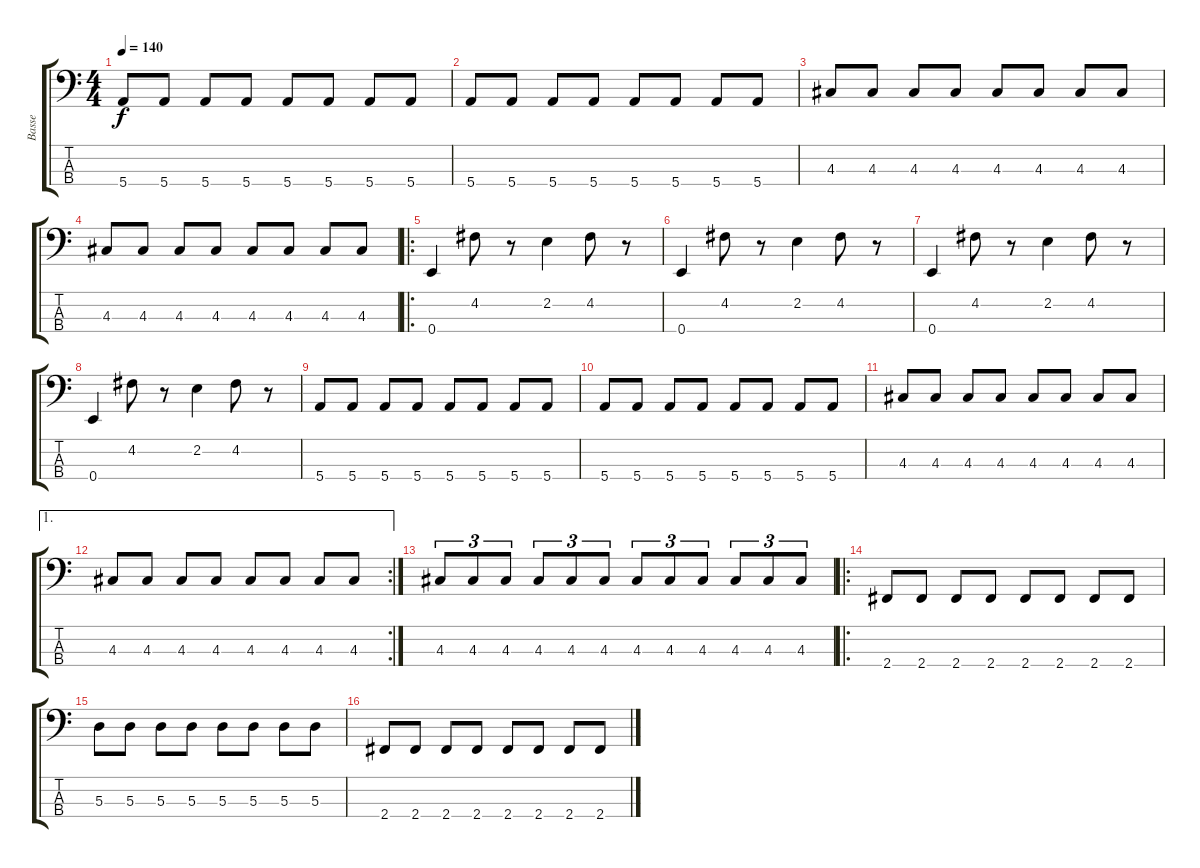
\track ("Basse" "Basse") {instrument electricbassfinger}
\staff {score tabs}
\tuning (G2 D2 A1 E1) {hide}
\ts (4 4)
\tempo 140
\clef f4
\ks c
5.4.8{dy f} 5.4.8 5.4.8 5.4.8 5.4.8 5.4.8 5.4.8 5.4.8 |
5.4.8 5.4.8 5.4.8 5.4.8 5.4.8 5.4.8 5.4.8 5.4.8 |
4.3.8 4.3.8 4.3.8 4.3.8 4.3.8 4.3.8 4.3.8 4.3.8 |
4.3.8 4.3.8 4.3.8 4.3.8 4.3.8 4.3.8 4.3.8 4.3.8 |
\ro
0.4.4 4.2.8 r.8 2.2.4 4.2.8 r.8 |
0.4.4 4.2.8 r.8 2.2.4 4.2.8 r.8 |
0.4.4 4.2.8 r.8 2.2.4 4.2.8 r.8 |
0.4.4 4.2.8 r.8 2.2.4 4.2.8 r.8 |
5.4.8 5.4.8 5.4.8 5.4.8 5.4.8 5.4.8 5.4.8 5.4.8 |
5.4.8 5.4.8 5.4.8 5.4.8 5.4.8 5.4.8 5.4.8 5.4.8 |
4.3.8 4.3.8 4.3.8 4.3.8 4.3.8 4.3.8 4.3.8 4.3.8 |
\ae 1
\rc 2
4.3.8 4.3.8 4.3.8 4.3.8 4.3.8 4.3.8 4.3.8 4.3.8 |
4.3.8{tu (3 2)} 4.3.8{tu (3 2)} 4.3.8{tu (3 2)} 4.3.8{tu (3 2)} 4.3.8{tu (3 2)} 4.3.8{tu (3 2)} 4.3.8{tu (3 2)} 4.3.8{tu (3 2)} 4.3.8{tu (3 2)} 4.3.8{tu (3 2)} 4.3.8{tu (3 2)} 4.3.8{tu (3 2)} |
\ro
2.4.8 2.4.8 2.4.8 2.4.8 2.4.8 2.4.8 2.4.8 2.4.8 |
5.3.8 5.3.8 5.3.8 5.3.8 5.3.8 5.3.8 5.3.8 5.3.8 |
2.4.8 2.4.8 2.4.8 2.4.8 2.4.8 2.4.8 2.4.8 2.4.8
